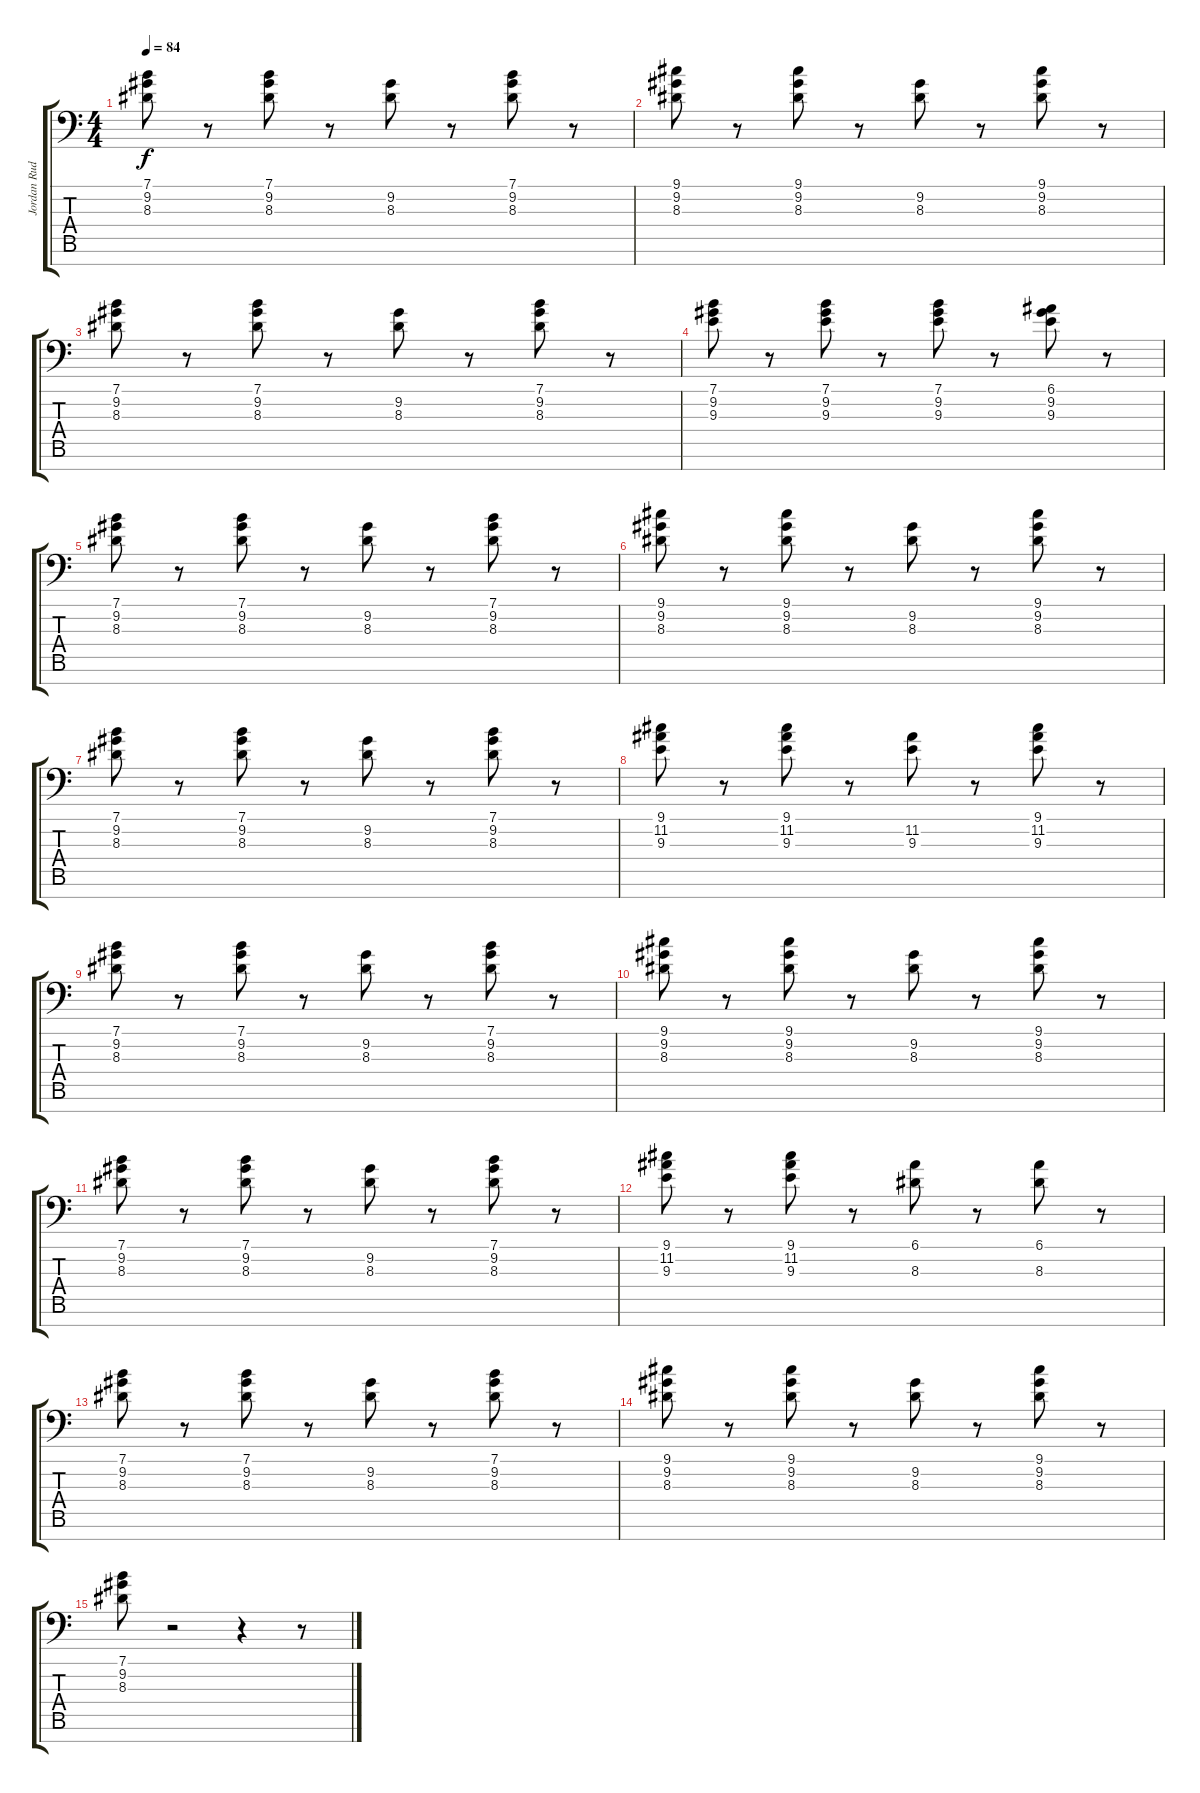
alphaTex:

\track ("Jordan Rudess" "Jordan Rud") {instrument stringensemble1}
\staff {score tabs}
\tuning (E4 B3 G3 D3 A2 E2 C-1) {hide}
\ts (4 4)
\tempo 84
\clef f4
\ks c
(7.1 9.2 8.3).8{dy f} r.8 (7.1 9.2 8.3).8 r.8 (9.2 8.3).8 r.8 (7.1 9.2 8.3).8 r.8 |
(9.1 9.2 8.3).8 r.8 (9.1 9.2 8.3).8 r.8 (9.2 8.3).8 r.8 (9.1 9.2 8.3).8 r.8 |
(7.1 9.2 8.3).8 r.8 (7.1 9.2 8.3).8 r.8 (9.2 8.3).8 r.8 (7.1 9.2 8.3).8 r.8 |
(7.1 9.2 9.3).8 r.8 (7.1 9.2 9.3).8 r.8 (7.1 9.2 9.3).8 r.8 (6.1 9.2 9.3).8 r.8 |
(7.1 9.2 8.3).8 r.8 (7.1 9.2 8.3).8 r.8 (9.2 8.3).8 r.8 (7.1 9.2 8.3).8 r.8 |
(9.1 9.2 8.3).8{volume 4 balance 0} r.8 (9.1 9.2 8.3).8 r.8 (9.2 8.3).8 r.8 (9.1 9.2 8.3).8 r.8 |
(7.1 9.2 8.3).8 r.8 (7.1 9.2 8.3).8 r.8 (9.2 8.3).8 r.8 (7.1 9.2 8.3).8 r.8 |
(9.1 11.2 9.3).8 r.8 (9.1 11.2 9.3).8 r.8 (11.2 9.3).8 r.8 (9.1 11.2 9.3).8 r.8 |
(7.1 9.2 8.3).8 r.8 (7.1 9.2 8.3).8 r.8 (9.2 8.3).8 r.8 (7.1 9.2 8.3).8 r.8 |
(9.1 9.2 8.3).8 r.8 (9.1 9.2 8.3).8 r.8 (9.2 8.3).8 r.8 (9.1 9.2 8.3).8 r.8 |
(7.1 9.2 8.3).8 r.8 (7.1 9.2 8.3).8 r.8 (9.2 8.3).8 r.8 (7.1 9.2 8.3).8 r.8 |
(9.1 11.2 9.3).8 r.8 (9.1 11.2 9.3).8 r.8 (6.1 8.3).8 r.8 (6.1 8.3).8 r.8 |
(7.1 9.2 8.3).8 r.8 (7.1 9.2 8.3).8 r.8 (9.2 8.3).8 r.8 (7.1 9.2 8.3).8 r.8 |
(9.1 9.2 8.3).8 r.8 (9.1 9.2 8.3).8 r.8 (9.2 8.3).8 r.8 (9.1 9.2 8.3).8 r.8 |
(7.1 9.2 8.3).8 r.2 r.4 r.8
